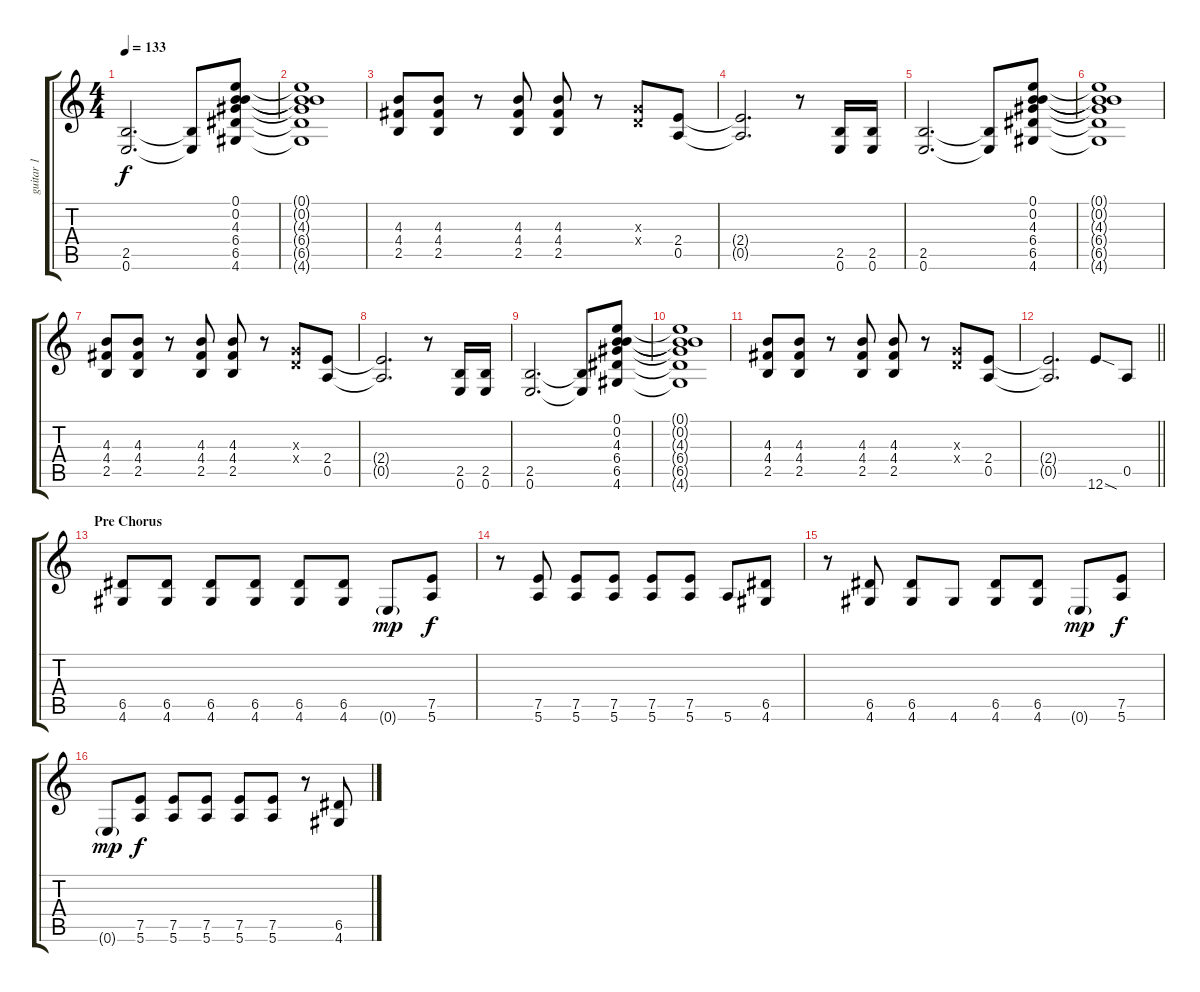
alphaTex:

\track ("guitar 1" "guitar 1") {instrument distortionguitar}
\staff {score tabs}
\tuning (E4 B3 G3 D3 A2 E2) {hide}
\ts (4 4)
\tempo 133
\clef g2
\ks c
(2.5 0.6).2{d dy f} (2.5{t} 0.6{t}).8 (0.1 0.2 4.3 6.4 6.5 4.6).8 |
(0.1{t} 0.2{t} 4.3{t} 6.4{t} 6.5{t} 4.6{t}).1 |
(4.3 4.4 2.5).8 (4.3 4.4 2.5).8 r.8 (4.3 4.4 2.5).8 (4.3 4.4 2.5).8 r.8 (0.3{x} 0.4{x}).8 (2.4 0.5).8 |
(2.4{t} 0.5{t}).2{d} r.8 (2.5 0.6).16 (2.5 0.6).16 |
(2.5 0.6).2{d} (2.5{t} 0.6{t}).8 (0.1 0.2 4.3 6.4 6.5 4.6).8 |
(0.1{t} 0.2{t} 4.3{t} 6.4{t} 6.5{t} 4.6{t}).1 |
(4.3 4.4 2.5).8 (4.3 4.4 2.5).8 r.8 (4.3 4.4 2.5).8 (4.3 4.4 2.5).8 r.8 (0.3{x} 0.4{x}).8 (2.4 0.5).8 |
(2.4{t} 0.5{t}).2{d} r.8 (2.5 0.6).16 (2.5 0.6).16 |
(2.5 0.6).2{d} (2.5{t} 0.6{t}).8 (0.1 0.2 4.3 6.4 6.5 4.6).8 |
(0.1{t} 0.2{t} 4.3{t} 6.4{t} 6.5{t} 4.6{t}).1 |
(4.3 4.4 2.5).8 (4.3 4.4 2.5).8 r.8 (4.3 4.4 2.5).8 (4.3 4.4 2.5).8 r.8 (0.3{x} 0.4{x}).8 (2.4 0.5).8 |
\barLineRight lightlight
(2.4{t} 0.5{t}).2{d} 12.6{sod}.8 0.5.8 |
\section ("" "Pre Chorus")
(6.5 4.6).8 (6.5 4.6).8 (6.5 4.6).8 (6.5 4.6).8 (6.5 4.6).8 (6.5 4.6).8 0.6{g}.8{dy mp} (7.5 5.6).8{dy f} |
r.8 (7.5 5.6).8 (7.5 5.6).8 (7.5 5.6).8 (7.5 5.6).8 (7.5 5.6).8 5.6.8 (6.5 4.6).8 |
r.8 (6.5 4.6).8 (6.5 4.6).8 4.6.8 (6.5 4.6).8 (6.5 4.6).8 0.6{g}.8{dy mp} (7.5 5.6).8{dy f} |
0.6{g}.8{dy mp} (7.5 5.6).8{dy f} (7.5 5.6).8 (7.5 5.6).8 (7.5 5.6).8 (7.5 5.6).8 r.8 (6.5 4.6).8
